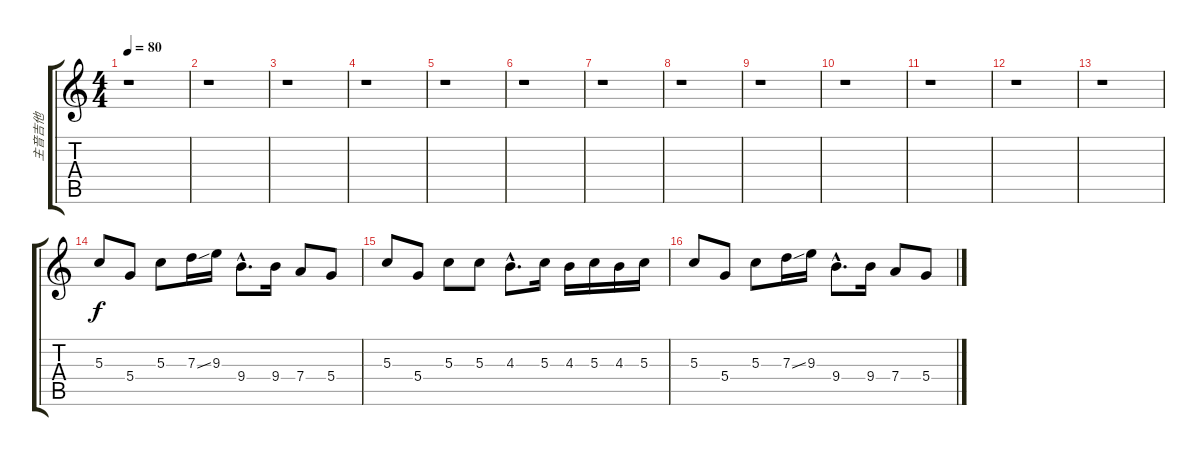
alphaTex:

\track ("主音吉他" "主音吉他") {instrument overdrivenguitar}
\staff {score tabs}
\tuning (E4 B3 G3 D3 A2 E2) {hide}
\ts (4 4)
\tempo 80
\clef g2
\ks c
r.1{dy f instrument overdrivenguitar} |
r.1 |
r.1 |
r.1 |
r.1 |
r.1 |
r.1 |
r.1 |
r.1 |
r.1 |
r.1 |
r.1 |
r.1 |
5.3.8 5.4.8 5.3.8 7.3{ss}.16 9.3.16 9.4{hac}.8{d} 9.4.16 7.4.8 5.4.8 |
5.3.8 5.4.8 5.3.8 5.3.8 4.3{hac}.8{d} 5.3.16 4.3.16 5.3.16 4.3.16 5.3.16 |
5.3.8 5.4.8 5.3.8 7.3{ss}.16 9.3.16 9.4{hac}.8{d} 9.4.16 7.4.8 5.4.8
